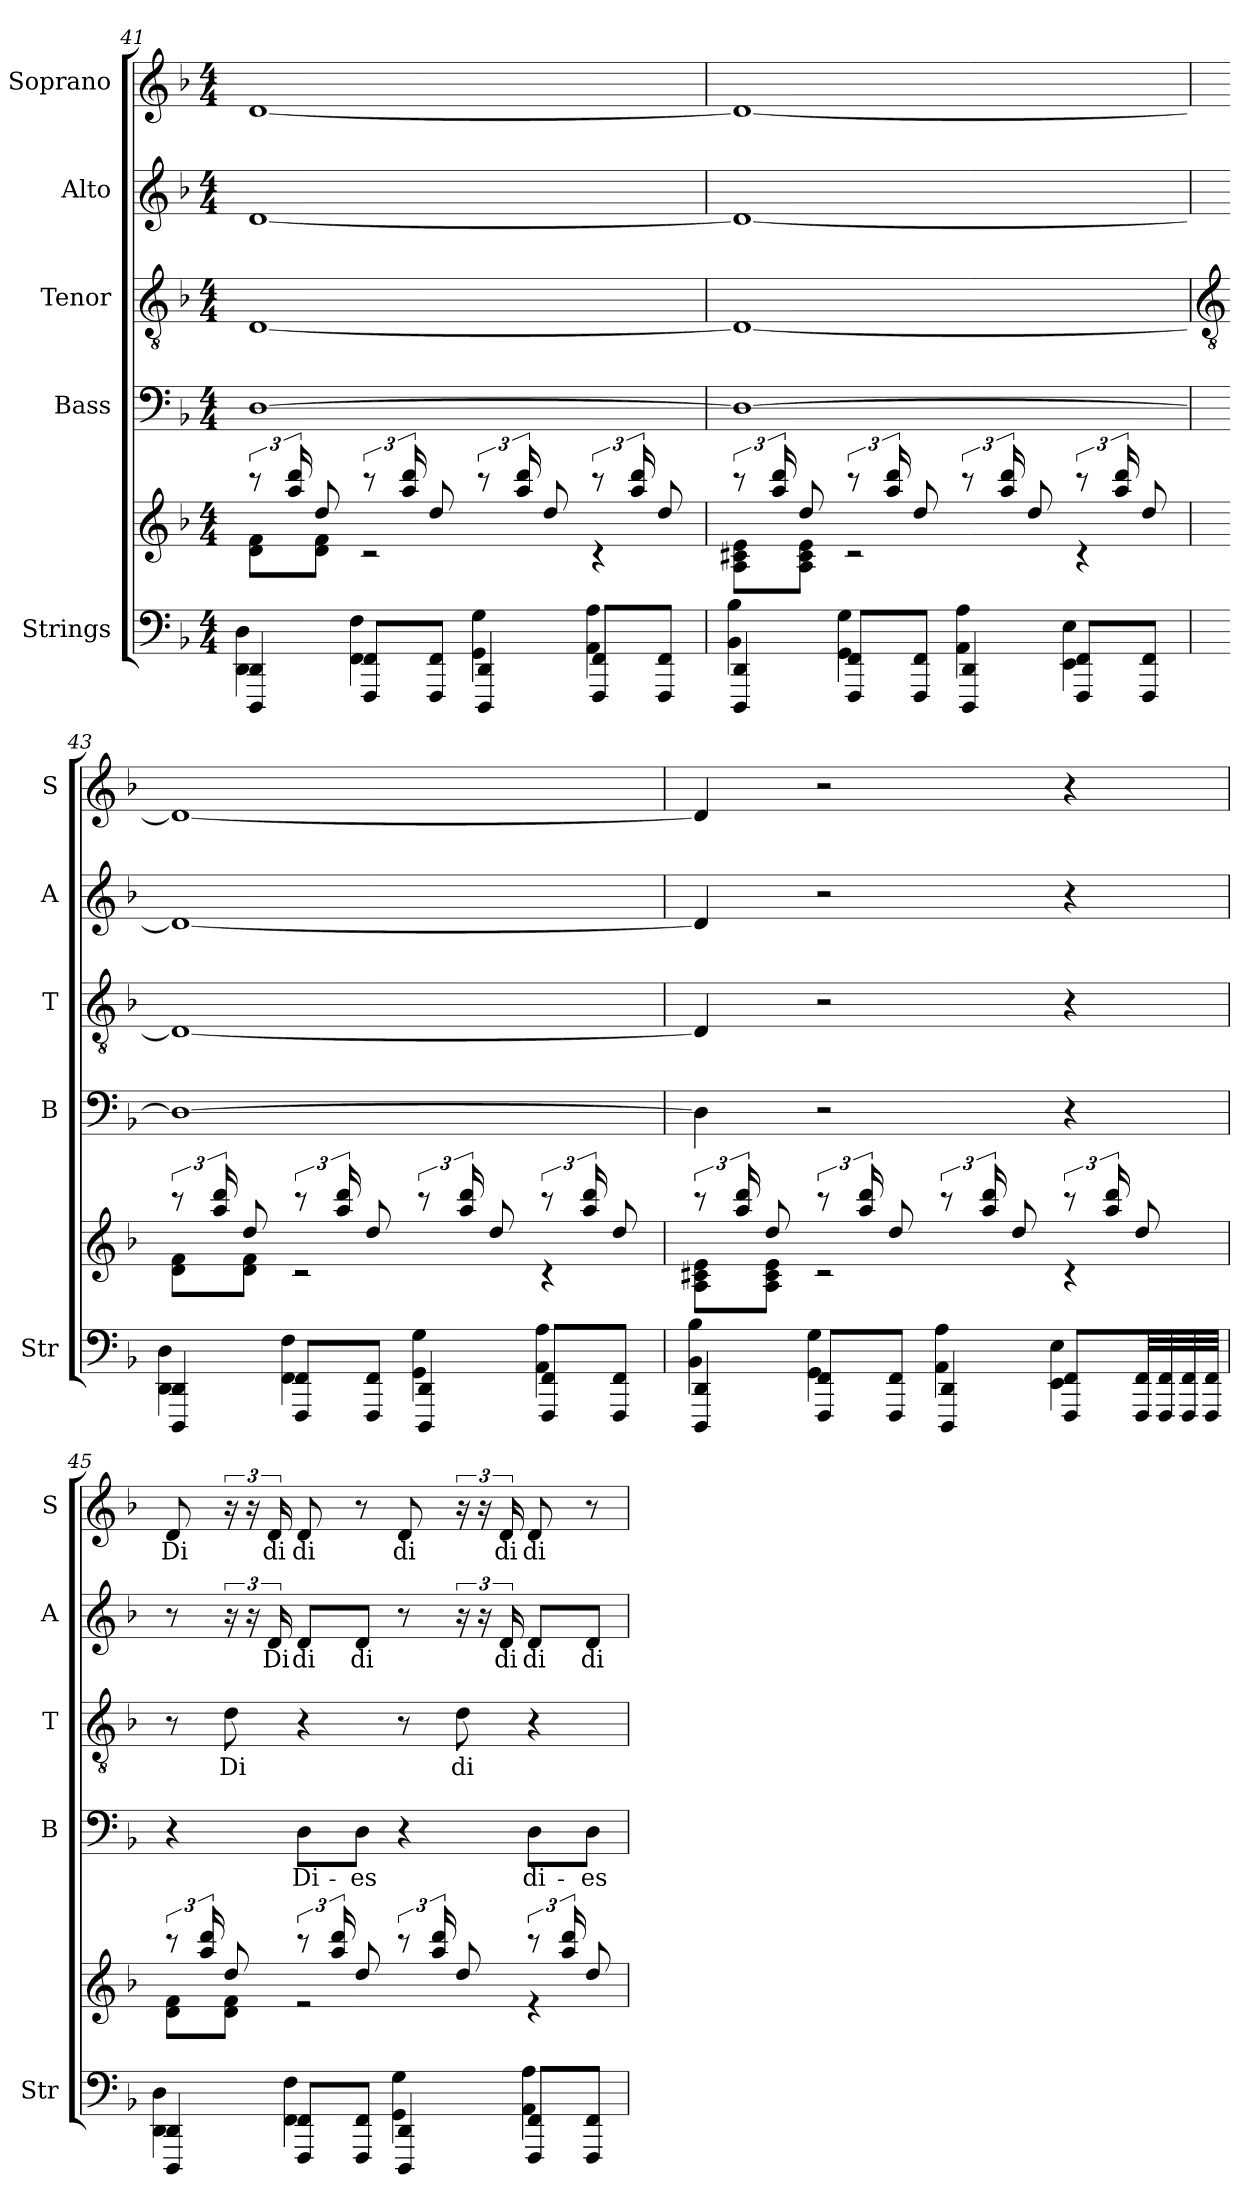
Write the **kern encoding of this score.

**kern	**kern	**kern	**text	**kern	**text	**kern	**text	**kern	**text
*part5	*part5	*part4	*part4	*part3	*part3	*part2	*part2	*part1	*part1
*staff6	*staff5	*staff4	*staff4	*staff3	*staff3	*staff2	*staff2	*staff1	*staff1
*I"Strings	*	*I"Bass	*	*I"Tenor	*	*I"Alto	*	*I"Soprano	*
*I'Str	*	*I'B	*	*I'T	*	*I'A	*	*I'S	*
*clefF4	*clefG2	*clefF4	*	*clefGv2	*	*clefG2	*	*clefG2	*
*k[b-]	*k[b-]	*k[b-]	*	*k[b-]	*	*k[b-]	*	*k[b-]	*
*F:	*F:	*F:	*	*F:	*	*F:	*	*F:	*
*M4/4	*M4/4	*M4/4	*	*M4/4	*	*M4/4	*	*M4/4	*
=41	=41	=41	=41	=41	=41	=41	=41	=41	=41
*^	*^	*	*	*	*	*	*	*	*
4DDD/ 4DD/	4DD\ 4D\	12r	8d\ 8f\L	[1D	.	[1D	.	[1d	.	[1d	.
.	.	24aa/ 24ddd/LL	.	.	.	.	.	.	.	.	.
.	.	8dd/J	8d\ 8f\J	.	.	.	.	.	.	.	.
8FFF/ 8FF/L	4FF\ 4F\	12r	2r	.	.	.	.	.	.	.	.
.	.	24aa/ 24ddd/LL	.	.	.	.	.	.	.	.	.
8FFF/ 8FF/J	.	8dd/J	.	.	.	.	.	.	.	.	.
4DDD/ 4DD/	4GG\ 4G\	12r	.	.	.	.	.	.	.	.	.
.	.	24aa/ 24ddd/LL	.	.	.	.	.	.	.	.	.
.	.	8dd/J	.	.	.	.	.	.	.	.	.
8FFF/ 8FF/L	4AA\ 4A\	12r	4r	.	.	.	.	.	.	.	.
.	.	24aa/ 24ddd/LL	.	.	.	.	.	.	.	.	.
8FFF/ 8FF/J	.	8dd/J	.	.	.	.	.	.	.	.	.
=42	=42	=42	=42	=42	=42	=42	=42	=42	=42	=42	=42
4DDD/ 4DD/	4BB-\ 4B-\	12r	8A\ 8c#X\ 8e\L	1D_	.	1D_	.	1d_	.	1d_	.
.	.	24aa/ 24ddd/LL	.	.	.	.	.	.	.	.	.
.	.	8dd/J	8A\ 8c#\ 8e\J	.	.	.	.	.	.	.	.
8FFF/ 8FF/L	4GG\ 4G\	12r	2r	.	.	.	.	.	.	.	.
.	.	24aa/ 24ddd/LL	.	.	.	.	.	.	.	.	.
8FFF/ 8FF/J	.	8dd/J	.	.	.	.	.	.	.	.	.
4DDD/ 4DD/	4AA\ 4A\	12r	.	.	.	.	.	.	.	.	.
.	.	24aa/ 24ddd/LL	.	.	.	.	.	.	.	.	.
.	.	8dd/J	.	.	.	.	.	.	.	.	.
8FFF/ 8FF/L	4EE\ 4E\	12r	4r	.	.	.	.	.	.	.	.
.	.	24aa/ 24ddd/LL	.	.	.	.	.	.	.	.	.
8FFF/ 8FF/J	.	8dd/J	.	.	.	.	.	.	.	.	.
!!LO:LB:g=z
=43	=43	=43	=43	=43	=43	=43	=43	=43	=43	=43	=43
*	*	*	*	*	*	*clefGv2	*	*	*	*	*
4DDD/ 4DD/	4DD\ 4D\	12r	8d\ 8f\L	1D_	.	1D_	.	1d_	.	1d_	.
.	.	24aa/ 24ddd/LL	.	.	.	.	.	.	.	.	.
.	.	8dd/J	8d\ 8f\J	.	.	.	.	.	.	.	.
8FFF/ 8FF/L	4FF\ 4F\	12r	2r	.	.	.	.	.	.	.	.
.	.	24aa/ 24ddd/LL	.	.	.	.	.	.	.	.	.
8FFF/ 8FF/J	.	8dd/J	.	.	.	.	.	.	.	.	.
4DDD/ 4DD/	4GG\ 4G\	12r	.	.	.	.	.	.	.	.	.
.	.	24aa/ 24ddd/LL	.	.	.	.	.	.	.	.	.
.	.	8dd/J	.	.	.	.	.	.	.	.	.
8FFF/ 8FF/L	4AA\ 4A\	12r	4r	.	.	.	.	.	.	.	.
.	.	24aa/ 24ddd/LL	.	.	.	.	.	.	.	.	.
8FFF/ 8FF/J	.	8dd/J	.	.	.	.	.	.	.	.	.
=44	=44	=44	=44	=44	=44	=44	=44	=44	=44	=44	=44
4DDD/ 4DD/	4BB-\ 4B-\	12r	8A\ 8c#X\ 8e\L	4D]	.	4D]	.	4d]	.	4d]	.
.	.	24aa/ 24ddd/LL	.	.	.	.	.	.	.	.	.
.	.	8dd/J	8A\ 8c#\ 8e\J	.	.	.	.	.	.	.	.
8FFF/ 8FF/L	4GG\ 4G\	12r	2r	2r	.	2r	.	2r	.	2r	.
.	.	24aa/ 24ddd/LL	.	.	.	.	.	.	.	.	.
8FFF/ 8FF/J	.	8dd/J	.	.	.	.	.	.	.	.	.
4DDD/ 4DD/	4AA\ 4A\	12r	.	.	.	.	.	.	.	.	.
.	.	24aa/ 24ddd/LL	.	.	.	.	.	.	.	.	.
.	.	8dd/J	.	.	.	.	.	.	.	.	.
8FFF/ 8FF/L	4EE\ 4E\	12r	4r	4r	.	4r	.	4r	.	4r	.
.	.	24aa/ 24ddd/LL	.	.	.	.	.	.	.	.	.
32FFF/ 32FF/LL	.	8dd/J	.	.	.	.	.	.	.	.	.
32FFF/ 32FF/	.	.	.	.	.	.	.	.	.	.	.
32FFF/ 32FF/	.	.	.	.	.	.	.	.	.	.	.
32FFF/ 32FF/JJJ	.	.	.	.	.	.	.	.	.	.	.
=45	=45	=45	=45	=45	=45	=45	=45	=45	=45	=45	=45
!	!	!	!	!	!	!	!	!	!	!	!LO:LY:b
4DDD/ 4DD/	4DD\ 4D\	12r	8d\ 8f\L	4r	.	8r	.	8r	.	8d	Di
.	.	24aa/ 24ddd/LL	.	.	.	.	.	.	.	.	.
!	!	!	!	!	!	!	!LO:LY:b	!	!	!	!
.	.	8dd/J	8d\ 8f\J	.	.	8d	Di	24r	.	24r	.
.	.	.	.	.	.	.	.	24r	.	24r	.
!	!	!	!	!	!	!	!	!	!LO:LY:b	!	!LO:LY:b
.	.	.	.	.	.	.	.	24d	Di	24d	di
!	!	!	!	!	!LO:LY:b	!	!	!	!LO:LY:b	!	!LO:LY:b
8FFF/ 8FF/L	4FF\ 4F\	12r	2r	8DL	Di-	4r	.	8dL	di	8d	di
.	.	24aa/ 24ddd/LL	.	.	.	.	.	.	.	.	.
!	!	!	!	!	!LO:LY:b	!	!	!	!LO:LY:b	!	!
8FFF/ 8FF/J	.	8dd/J	.	8DJ	-es	.	.	8dJ	di	8r	.
!	!	!	!	!	!	!	!	!	!	!	!LO:LY:b
4DDD/ 4DD/	4GG\ 4G\	12r	.	4r	.	8r	.	8r	.	8d	di
.	.	24aa/ 24ddd/LL	.	.	.	.	.	.	.	.	.
!	!	!	!	!	!	!	!LO:LY:b	!	!	!	!
.	.	8dd/J	.	.	.	8d	di	24r	.	24r	.
.	.	.	.	.	.	.	.	24r	.	24r	.
!	!	!	!	!	!	!	!	!	!LO:LY:b	!	!LO:LY:b
.	.	.	.	.	.	.	.	24d	di	24d	di
!	!	!	!	!	!LO:LY:b	!	!	!	!LO:LY:b	!	!LO:LY:b
8FFF/ 8FF/L	4AA\ 4A\	12r	4r	8DL	di-	4r	.	8dL	di	8d	di
.	.	24aa/ 24ddd/LL	.	.	.	.	.	.	.	.	.
!	!	!	!	!	!LO:LY:b	!	!	!	!LO:LY:b	!	!
8FFF/ 8FF/J	.	8dd/J	.	8DJ	-es	.	.	8dJ	di	8r	.
*v	*v	*	*	*	*	*	*	*	*	*	*
*	*v	*v	*	*	*	*	*	*	*	*
=	=	=	=	=	=	=	=	=	=
*-	*-	*-	*-	*-	*-	*-	*-	*-	*-
